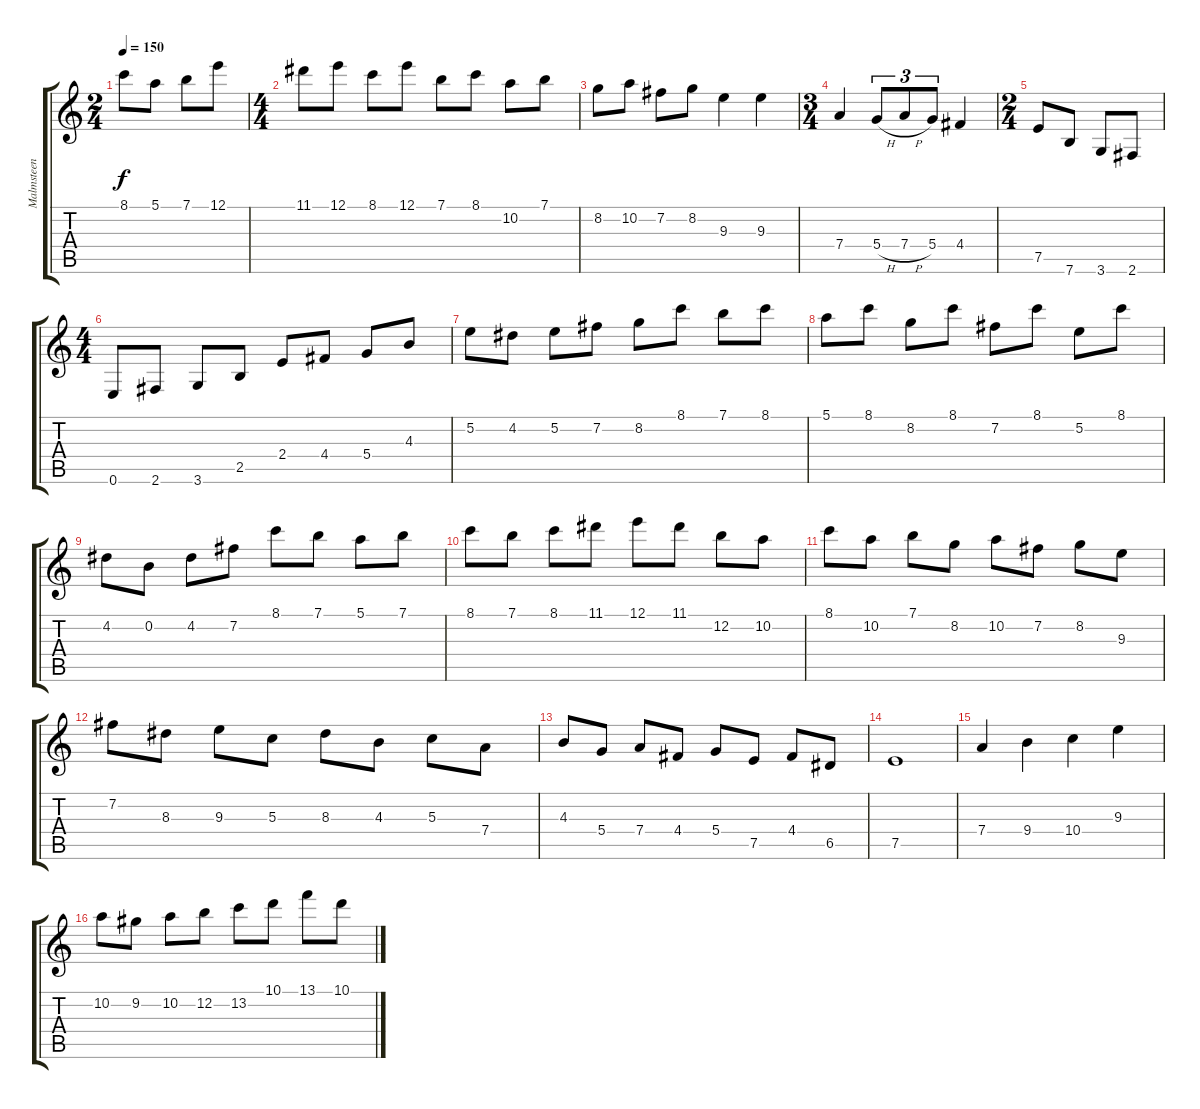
\track ("Malmsteen" "Malmsteen") {instrument distortionguitar}
\staff {score tabs}
\tuning (E4 B3 G3 D3 A2 E2) {hide}
\ts (2 4)
\tempo 150
\clef g2
\ks c
8.1.8{dy f} 5.1.8 7.1.8 12.1.8 |
\ts (4 4)
11.1.8 12.1.8 8.1.8 12.1.8 7.1.8 8.1.8 10.2.8 7.1.8 |
8.2.8 10.2.8 7.2.8 8.2.8 9.3.4 9.3.4 |
\ts (3 4)
7.4.4 5.4{h}.8{tu (3 2)} 7.4{h}.8{tu (3 2)} 5.4.8{tu (3 2)} 4.4.4 |
\ts (2 4)
7.5.8 7.6.8 3.6.8 2.6.8 |
\ts (4 4)
0.6.8 2.6.8 3.6.8 2.5.8 2.4.8 4.4.8 5.4.8 4.3.8 |
5.2.8 4.2.8 5.2.8 7.2.8 8.2.8 8.1.8 7.1.8 8.1.8 |
5.1.8 8.1.8 8.2.8 8.1.8 7.2.8 8.1.8 5.2.8 8.1.8 |
4.2.8 0.2.8 4.2.8 7.2.8 8.1.8 7.1.8 5.1.8 7.1.8 |
8.1.8 7.1.8 8.1.8 11.1.8 12.1.8 11.1.8 12.2.8 10.2.8 |
8.1.8 10.2.8 7.1.8 8.2.8 10.2.8 7.2.8 8.2.8 9.3.8 |
7.2.8 8.3.8 9.3.8 5.3.8 8.3.8 4.3.8 5.3.8 7.4.8 |
4.3.8 5.4.8 7.4.8 4.4.8 5.4.8 7.5.8 4.4.8 6.5.8 |
7.5.1 |
7.4.4 9.4.4 10.4.4 9.3.4 |
10.2.8 9.2.8 10.2.8 12.2.8 13.2.8 10.1.8 13.1.8 10.1.8
